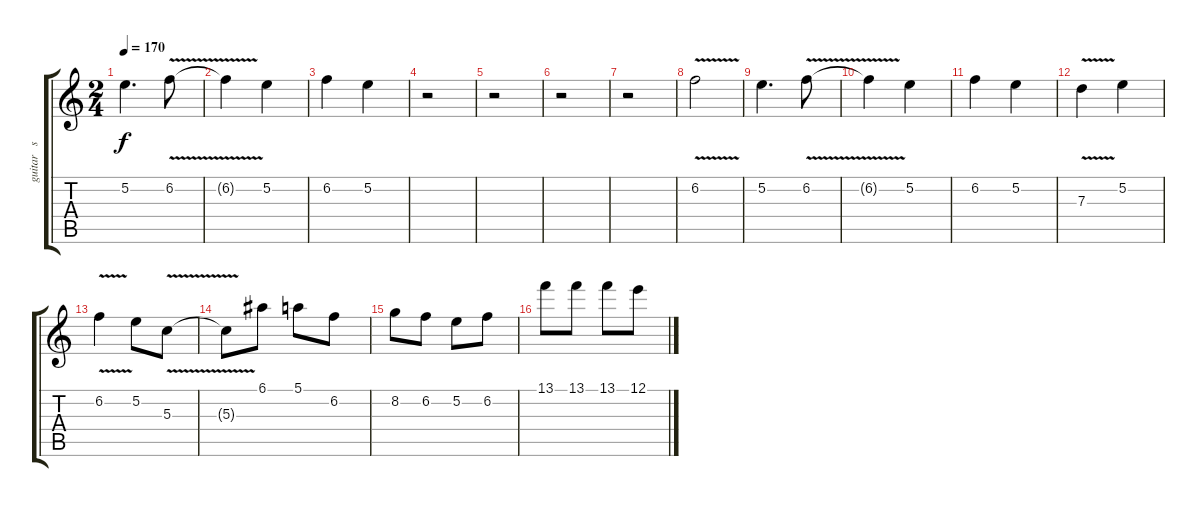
\track ("guitar   solo    one" "guitar   s") {instrument overdrivenguitar}
\staff {score tabs}
\tuning (E4 B3 G3 D3 A2 E2) {hide}
\ts (2 4)
\tempo 170
\clef g2
\ks c
5.2.4{d dy f} 6.2{v}.8 |
6.2{t}.4 5.2.4 |
6.2.4 5.2.4 |
r.2 |
r.2 |
r.2 |
r.2 |
6.2{v}.2 |
5.2.4{d} 6.2{v}.8 |
6.2{t}.4 5.2.4 |
6.2.4 5.2.4 |
7.3{v}.4 5.2.4 |
6.2{v}.4 5.2.8 5.3{v}.8 |
5.3{t}.8 6.1.8 5.1.8 6.2.8 |
8.2.8 6.2.8 5.2.8 6.2.8 |
13.1.8 13.1.8 13.1.8 12.1.8
